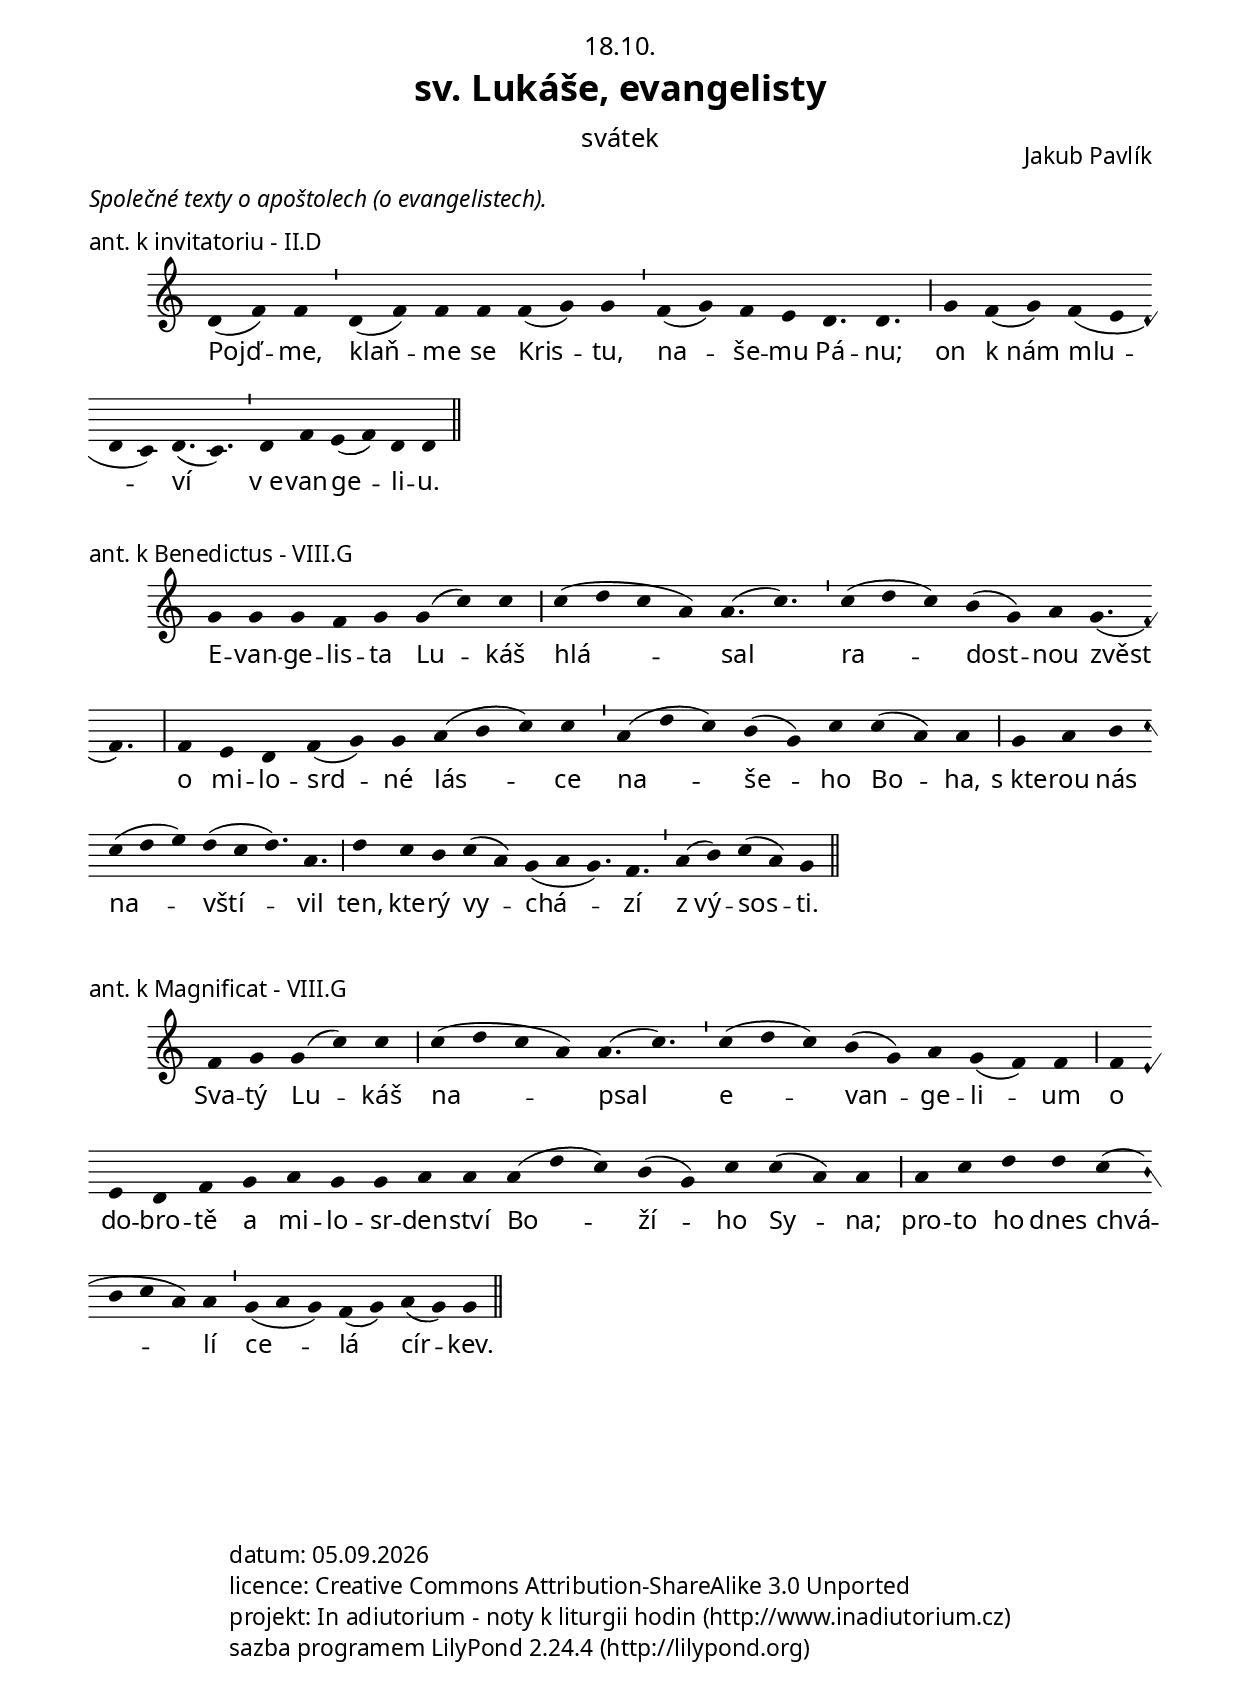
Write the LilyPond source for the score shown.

\version "2.15.37"

\include "../spolecne.ly"

\header {
  title = \markup\titleSvatek
            "sv. Lukáše, evangelisty"
            "svátek"
            18.10.
  composer = "Jakub Pavlík"
}

% tak diurnál 1994; diurnál 2007 odkazuje na commune apoštolů a texty společné evangelistům přetiskuje
\markup\communia #'(#:evangelista)

\score {
  \relative c' {
    \choralniRezim
    d4( f) f \barMin
    d( f) f f f( g) g \barMin f( g) f e d4. d \barMaior
    g4 f( g) f( e d c) d4.( c) \barMin d4 f e( f) d d \barFinalis
  }
  \addlyrics {
    Pojď -- me, klaň -- me se Kris -- tu, na -- še -- mu Pá -- nu;
    on k_nám mlu -- ví v_e -- van -- ge -- li -- u.
  }
  \header {
    quid = "ant. k invitatoriu"
    modus = "II"
    differentia = "D"
    psalmus = ""
    id = "invit"
    fons = "evangelista Marek, 25.4."
    fial = "sanktoral/0425marek.ly#invit?-aleluja"
    piece = \markup {\sestavTitulekBezZalmu}
  }
}

\score {
  \relative c'' {
    \choralniRezim
    g4 g g f g g( c) c \barMaior
    c( d c a) a4.( c) \barMin c4( d c) b( g) a g4.( f) \barMax
    f4 e d f( g) g a( b c) c \barMin a( d c) b( g) c c( a) a \barMaior
    g a b c( d e) d( c d4.) a \barMaior
    d4 c b c( a) g( a g4.) f \barMin  a4( b) c( a) g \barFinalis
  }
  \addlyrics {
    E -- van -- ge -- lis -- ta Lu -- káš
    hlá -- sal ra -- dost -- nou zvěst
    o mi -- lo -- srd -- né lás -- ce na -- še -- ho Bo -- ha,
    s_kte -- rou nás na -- vští -- vil
    ten, kte -- rý vy -- chá -- zí z_vý -- sos -- ti.
  }
  \header {
    quid = "ant. k Benedictus"
    modus = "VIII" % std. rozsah modu VIII opousti az v zaveru
    differentia = "G"
    psalmus = ""
    id = "aben"
    piece = \markup {\sestavTitulekBezZalmu}
  }
}

\score {
  \relative c' {
    \choralniRezim
    f4 g g( c) c \barMaior c( d c a) a4.( c) \barMin c4( d c) b( g) a g( f) f \barMaior
    f e d f g a g g a a a( d c) b( g) c c( a) a \barMaior
    a c d d c( b c a) a \barMin g( a g) f( g) a( g) g \barFinalis
  }
  \addlyrics {
    Sva -- tý Lu -- káš na -- psal e -- van -- ge -- li -- um
    o do -- bro -- tě a mi -- lo -- sr -- den -- ství Bo -- ží -- ho Sy -- na;
    pro -- to ho dnes chvá -- lí ce -- lá cír -- kev.
  }
  \header {
    quid = "ant. k Magnificat"
    modus = "VIII"
    differentia = "G"
    psalmus = ""
    id = "amag"
    piece = \markup {\sestavTitulekBezZalmu}
  }
}